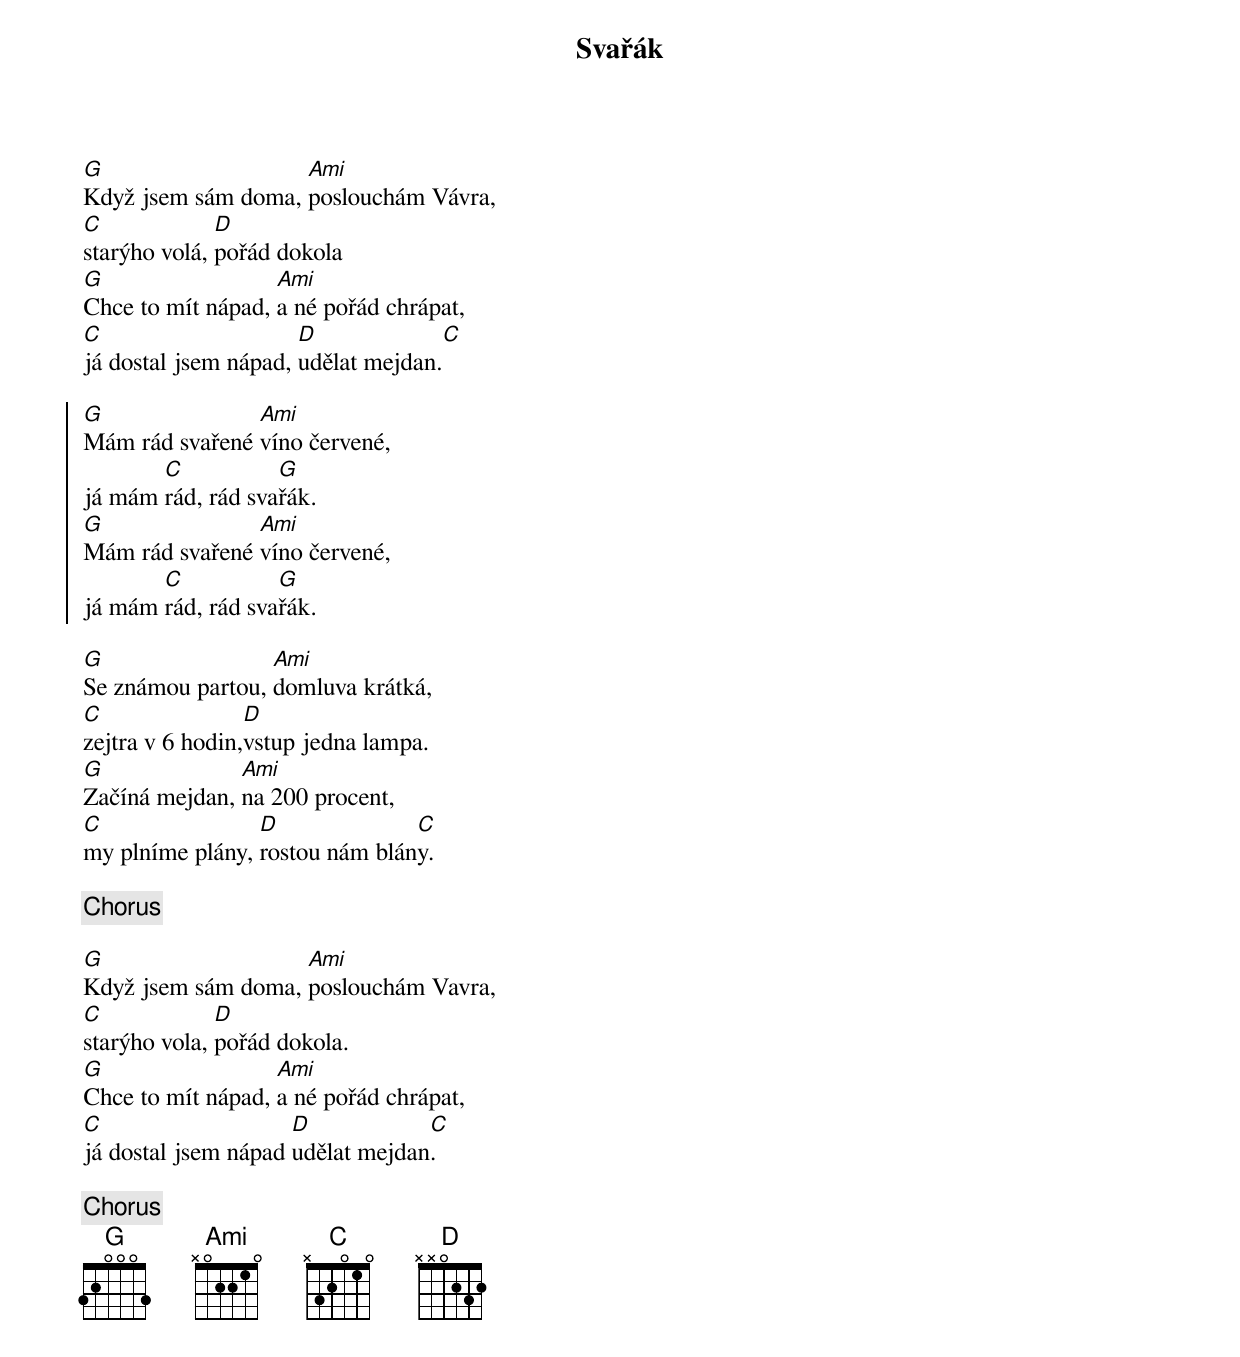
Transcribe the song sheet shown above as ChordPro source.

{title: Svařák}
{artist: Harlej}
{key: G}
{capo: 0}
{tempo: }
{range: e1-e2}
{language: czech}
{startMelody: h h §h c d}
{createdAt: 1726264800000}
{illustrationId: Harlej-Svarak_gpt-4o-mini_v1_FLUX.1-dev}
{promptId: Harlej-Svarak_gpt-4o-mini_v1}

{start_of_verse}
[G]Když jsem sám doma, [Ami]poslouchám Vávra,
[C]starýho volá, [D]pořád dokola
[G]Chce to mít nápad, [Ami]a né pořád chrápat,
[C]já dostal jsem nápad, [D]udělat mejdan.[C]
{end_of_verse}

{start_of_chorus}
[G]Mám rád svařené [Ami]víno červené,
já mám [C]rád, rád sva[G]řák.
[G]Mám rád svařené [Ami]víno červené,
já mám [C]rád, rád sva[G]řák.
{end_of_chorus}

{start_of_verse}
[G]Se známou partou, [Ami]domluva krátká,
[C]zejtra v 6 hodin,[D]vstup jedna lampa.
[G]Začíná mejdan, [Ami]na 200 procent,
[C]my plníme plány, [D]rostou nám blán[C]y.
{end_of_verse}

{chorus}

{start_of_verse}
[G]Když jsem sám doma, [Ami]poslouchám Vavra,
[C]starýho vola, [D]pořád dokola.
[G]Chce to mít nápad, [Ami]a né pořád chrápat,
[C]já dostal jsem nápad [D]udělat mejdan[C].
{end_of_verse}

{chorus}
